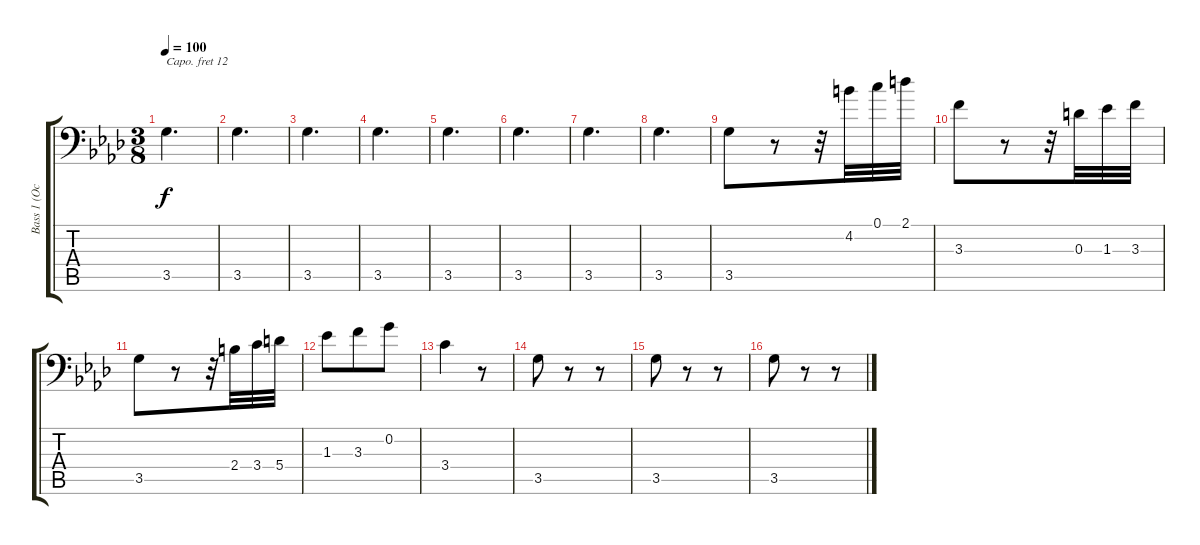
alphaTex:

\track ("Bass 1 (Octave)" "Bass 1 (Oc") {instrument electricbassfinger}
\staff {score tabs}
\capo 12
\tuning (C3 G2 D2 A1 E1 B0) {hide}
\ts (3 8)
\tempo 100
\clef f4
\ks ab
3.5.4{d dy f} |
3.5.4{d} |
3.5.4{d} |
3.5.4{d} |
3.5.4{d} |
3.5.4{d} |
3.5.4{d} |
3.5.4{d} |
3.5.8 r.8 r.32 4.2.32 0.1.32 2.1.32 |
3.3.8 r.8 r.32 0.3.32 1.3.32 3.3.32 |
3.5.8 r.8 r.32 2.4.32 3.4.32 5.4.32 |
1.3.8 3.3.8 0.2.8 |
3.4.4 r.8 |
3.5.8 r.8 r.8 |
3.5.8 r.8 r.8 |
3.5.8 r.8 r.8
